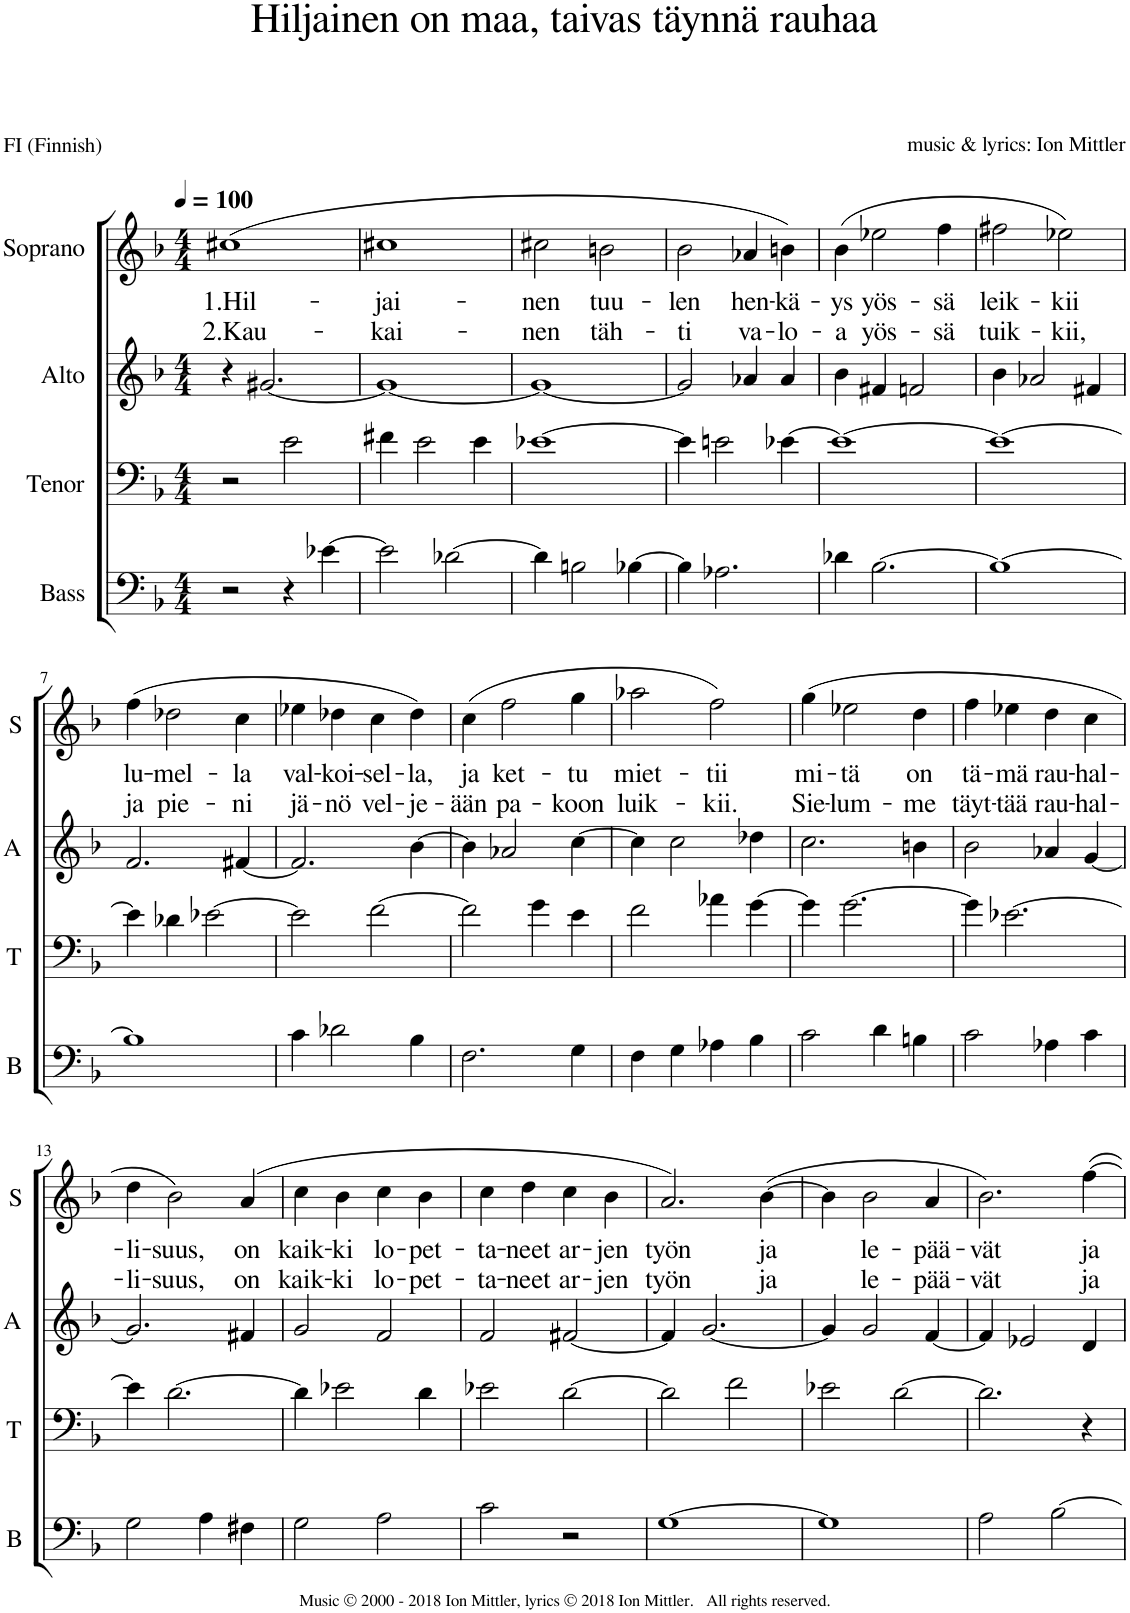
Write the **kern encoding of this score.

**kern	**kern	**kern	**kern	**text	**text
*part4	*part3	*part2	*part1	*part1	*part1
*staff4	*staff3	*staff2	*staff1	*staff1	*staff1
*I"Bass	*I"Tenor	*I"Alto	*I"Soprano	*	*
*I'B	*I'T	*I'A	*I'S	*	*
*clefF4	*clefF4	*clefG2	*clefG2	*	*
*k[b-]	*k[b-]	*k[b-]	*k[b-]	*	*
*M4/4	*M4/4	*M4/4	*M4/4	*	*
*MM100	*MM100	*MM100	*MM100	*	*
=1	=1	=1	=1	=1	=1
!	!	!	!	!LO:LY:b	!LO:LY:b
2r	2r	4r	(1cc#X	1.Hil-	2.Kau-
.	.	[2.g#X/	.	.	.
4r	2e\	.	.	.	.
[4e-X\	.	.	.	.	.
=2	=2	=2	=2	=2	=2
!	!	!	!	!LO:LY:b	!LO:LY:b
2e-\]	4f#X\	1g#_	1cc#X	-jai-	-kai-
.	2e\	.	.	.	.
[2d-X\	.	.	.	.	.
.	4e\	.	.	.	.
=3	=3	=3	=3	=3	=3
!	!	!	!	!LO:LY:b	!LO:LY:b
4d-\]	[1e-X	1g#_	2cc#X\	-nen	-nen
2Bn\	.	.	.	.	.
!	!	!	!	!LO:LY:b	!LO:LY:b
.	.	.	2bn\	tuu-	täh-
[4B-X\	.	.	.	.	.
=4	=4	=4	=4	=4	=4
!	!	!	!	!LO:LY:b	!LO:LY:b
4B-\]	4e-\]	2g#/]	2b-\	-len	-ti
2.A-X\	2en\	.	.	.	.
!	!	!	!	!LO:LY:b	!LO:LY:b
.	.	4a-X/	4a-X/	hen-	va-
!	!	!	!	!LO:LY:b	!LO:LY:b
.	[4e-X\	4a-/	4bn\)	-kä-	-lo-
=5	=5	=5	=5	=5	=5
!	!	!	!	!LO:LY:b	!LO:LY:b
4d-X\	1e-_	4b-\	(4b-\	-ys	-a
!	!	!	!	!LO:LY:b	!LO:LY:b
[2.B-\	.	4f#X/	2ee-X\	yös-	yös-
.	.	2fn/	.	.	.
!	!	!	!	!LO:LY:b	!LO:LY:b
.	.	.	4ff\	-sä	-sä
=6	=6	=6	=6	=6	=6
!	!	!	!	!LO:LY:b	!LO:LY:b
1B-_	1e-_	4b-\	2ff#X\	leik-	tuik-
.	.	2a-X/	.	.	.
!	!	!	!	!LO:LY:b	!LO:LY:b
.	.	.	2ee-X\)	-kii	-kii,
.	.	4f#X/	.	.	.
!!LO:LB:g=z
=7	=7	=7	=7	=7	=7
!	!	!	!	!LO:LY:b	!LO:LY:b
1B-]	4e-\]	2.f/	(4ff\	lu-	ja
!	!	!	!	!LO:LY:b	!LO:LY:b
.	4d-X\	.	2dd-X\	-mel-	pie-
.	[2e-X\	.	.	.	.
!	!	!	!	!LO:LY:b	!LO:LY:b
.	.	[4f#X/	4cc\	-la	-ni
=8	=8	=8	=8	=8	=8
!	!	!	!	!LO:LY:b	!LO:LY:b
4c\	2e-\]	2.f#/]	4ee-X\	val-	jä-
!	!	!	!	!LO:LY:b	!LO:LY:b
2d-X\	.	.	4dd-X\	-koi-	-nö
!	!	!	!	!LO:LY:b	!LO:LY:b
.	[2f\	.	4cc\	-sel-	vel-
!	!	!	!	!LO:LY:b	!LO:LY:b
4B-\	.	[4b-\	4dd-\)	-la,	-je-
=9	=9	=9	=9	=9	=9
!	!	!	!	!LO:LY:b	!LO:LY:b
2.F\	2f\]	4b-\]	(4cc\	ja	-ään
!	!	!	!	!LO:LY:b	!LO:LY:b
.	.	2a-X/	2ff\	ket-	pa-
.	4g\	.	.	.	.
!	!	!	!	!LO:LY:b	!LO:LY:b
4G\	4e\	[4cc\	4gg\	-tu	-koon
=10	=10	=10	=10	=10	=10
!	!	!	!	!LO:LY:b	!LO:LY:b
4F\	2f\	4cc\]	2aa-X\	miet-	luik-
4G\	.	2cc\	.	.	.
!	!	!	!	!LO:LY:b	!LO:LY:b
4A-X\	4a-X\	.	2ff\)	-tii	-kii.
4B-\	[4g\	4dd-X\	.	.	.
=11	=11	=11	=11	=11	=11
!	!	!	!	!LO:LY:b	!LO:LY:b
2c\	4g\]	2.cc\	(4gg\	mi-	Sie-
!	!	!	!	!LO:LY:b	!LO:LY:b
.	[2.g\	.	2ee-X\	-tä	-lum-
4d\	.	.	.	.	.
!	!	!	!	!LO:LY:b	!LO:LY:b
4Bn\	.	4bn\	4dd\	on	-me
=12	=12	=12	=12	=12	=12
!	!	!	!	!LO:LY:b	!LO:LY:b
2c\	4g\]	2b-\	4ff\	tä-	täyt-
!	!	!	!	!LO:LY:b	!LO:LY:b
.	[2.e-X\	.	4ee-X\	-mä	-tää
!	!	!	!	!LO:LY:b	!LO:LY:b
4A-X\	.	4a-X/	4dd\	rau-	rau-
!	!	!	!	!LO:LY:b	!LO:LY:b
4c\	.	[4g/	4cc\	-hal-	-hal-
!!LO:LB:g=z
=13	=13	=13	=13	=13	=13
!	!	!	!	!LO:LY:b	!LO:LY:b
2G\	4e-\]	2.g/]	4dd\	-li-	-li-
!	!	!	!	!LO:LY:b	!LO:LY:b
.	[2.d\	.	2b-\)	-suus,	-suus,
4A\	.	.	.	.	.
!	!	!	!	!LO:LY:b	!LO:LY:b
4F#X\	.	4f#X/	(4a/	on	on
=14	=14	=14	=14	=14	=14
!	!	!	!	!LO:LY:b	!LO:LY:b
2G\	4d\]	2g/	4cc\	kaik-	kaik-
!	!	!	!	!LO:LY:b	!LO:LY:b
.	2e-X\	.	4b-\	-ki	-ki
!	!	!	!	!LO:LY:b	!LO:LY:b
2A\	.	2f/	4cc\	lo-	lo-
!	!	!	!	!LO:LY:b	!LO:LY:b
.	4d\	.	4b-\	-pet-	-pet-
=15	=15	=15	=15	=15	=15
!	!	!	!	!LO:LY:b	!LO:LY:b
2c\	2e-X\	2f/	4cc\	-ta-	-ta-
!	!	!	!	!LO:LY:b	!LO:LY:b
.	.	.	4dd\	-neet	-neet
!	!	!	!	!LO:LY:b	!LO:LY:b
2r	[2d\	[2f#X/	4cc\	ar-	ar-
!	!	!	!	!LO:LY:b	!LO:LY:b
.	.	.	4b-\	-jen	-jen
=16	=16	=16	=16	=16	=16
!	!	!	!	!LO:LY:b	!LO:LY:b
[1G	2d\]	4f#/]	2.a/)	työn	työn
.	.	[2.g/	.	.	.
.	2f\	.	.	.	.
!	!	!	!	!LO:LY:b	!LO:LY:b
.	.	.	([4b-\	ja	ja
=17	=17	=17	=17	=17	=17
1G]	2e-X\	4g/]	4b-\]	.	.
!	!	!	!	!LO:LY:b	!LO:LY:b
.	.	2g/	2b-\	le-	le-
.	[2d\	.	.	.	.
!	!	!	!	!LO:LY:b	!LO:LY:b
.	.	[4f/	4a/	-pää-	-pää-
=18	=18	=18	=18	=18	=18
!	!	!	!	!LO:LY:b	!LO:LY:b
2A\	2.d\]	4f/]	2.b-\)	-vät	-vät
.	.	2e-X/	.	.	.
[2B-\	.	.	.	.	.
!	!	!	!	!LO:LY:b	!LO:LY:b
.	4r	4d/	[4ff\	ja	ja
=	=	=	=	=	=
*-	*-	*-	*-	*-	*-
